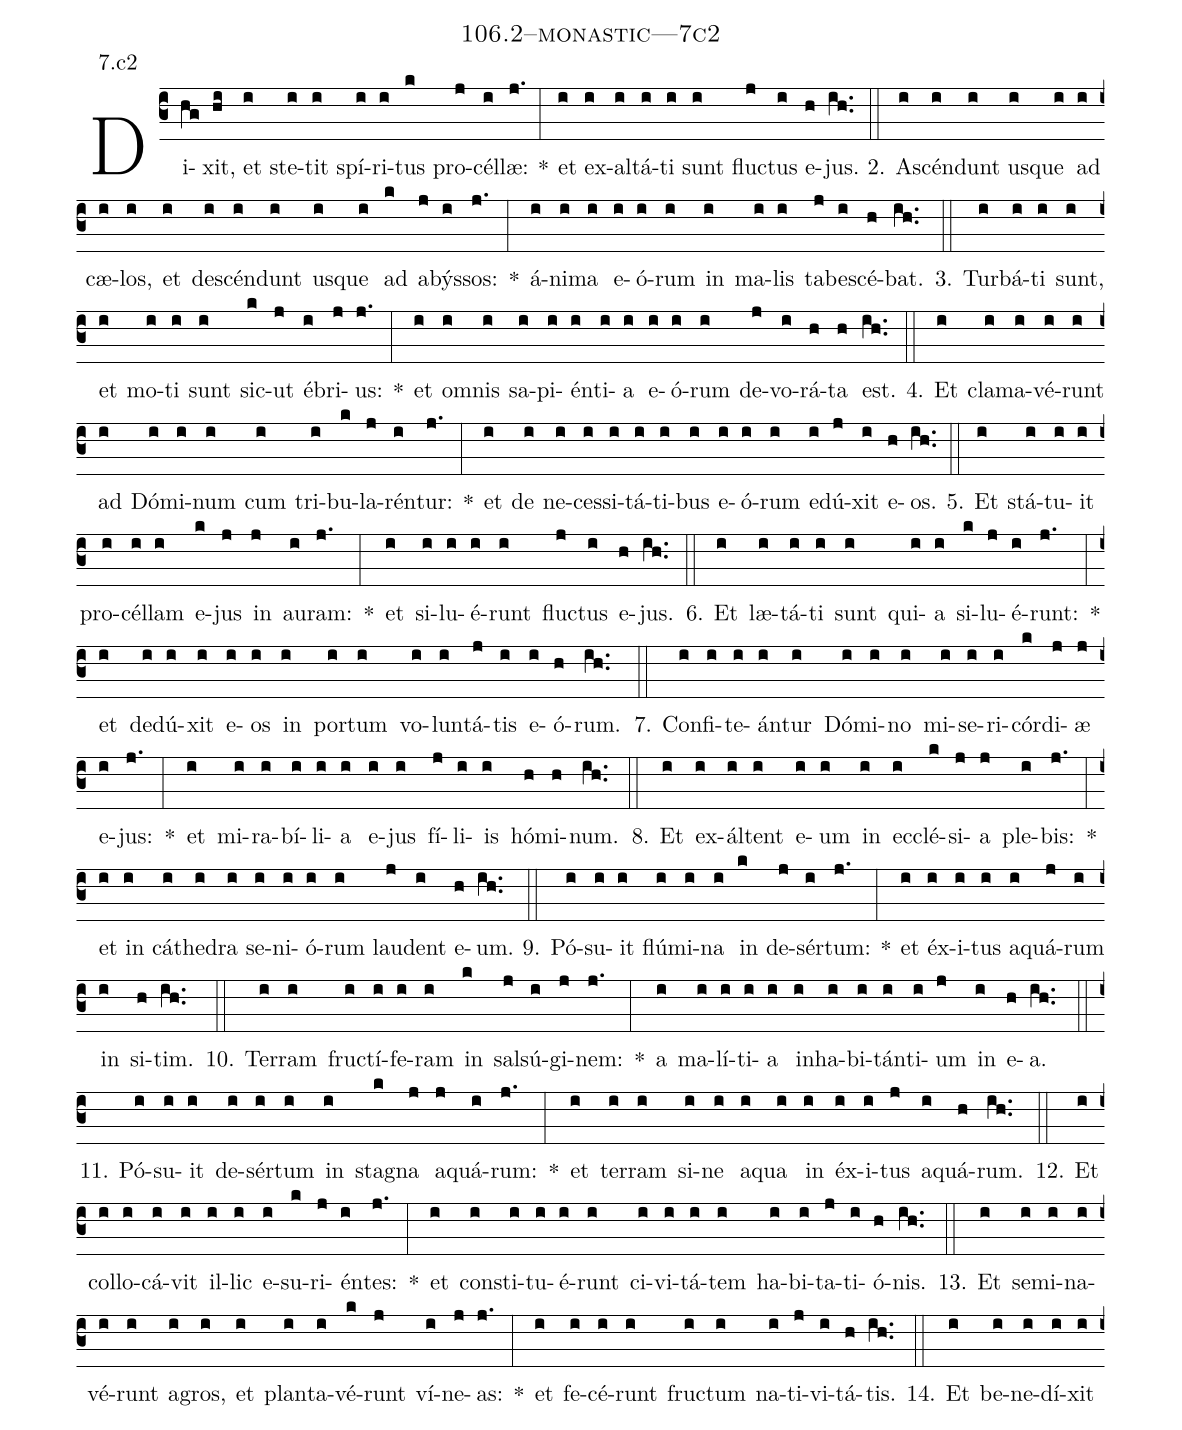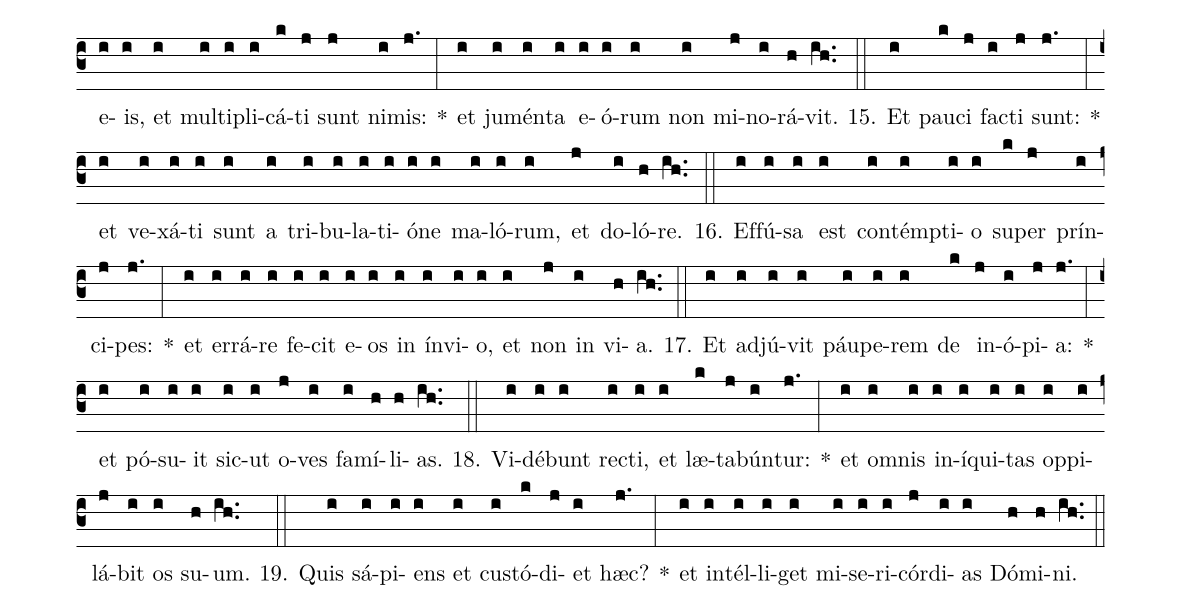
name: 106.2--monastic---7c2;
annotation: 7.c2;
%%
(c3)Di(hg)xit,(hi) et(i) ste(i)tit(i) spí(i)ri(i)tus(k) pro(j)cél(i)læ:(j.) *(:) et(i) ex(i)al(i)tá(i)ti(i) sunt(i) fluc(j)tus(i) e(h)jus.(ih..) (::)
2. A(i)scén(i)dunt(i) us(i)que(i) ad(i) cæ(i)los,(i) et(i) de(i)scén(i)dunt(i) us(i)que(i) ad(k) a(j)býs(i)sos:(j.) *(:) á(i)ni(i)ma(i) e(i)ó(i)rum(i) in(i) ma(i)lis(i) ta(j)be(i)scé(h)bat.(ih..) (::)
3. Tur(i)bá(i)ti(i) sunt,(i) et(i) mo(i)ti(i) sunt(i) sic(k)ut(j) é(i)bri(j)us:(j.) *(:) et(i) om(i)nis(i) sa(i)pi(i)én(i)ti(i)a(i) e(i)ó(i)rum(i) de(j)vo(i)rá(h)ta(h) est.(ih..) (::)
4. Et(i) cla(i)ma(i)vé(i)runt(i) ad(i) Dó(i)mi(i)num(i) cum(i) tri(i)bu(k)la(j)rén(i)tur:(j.) *(:) et(i) de(i) ne(i)ces(i)si(i)tá(i)ti(i)bus(i) e(i)ó(i)rum(i) e(i)dú(j)xit(i) e(h)os.(ih..) (::)
5. Et(i) stá(i)tu(i)it(i) pro(i)cél(i)lam(i) e(k)jus(j) in(j) au(i)ram:(j.) *(:) et(i) si(i)lu(i)é(i)runt(i) fluc(j)tus(i) e(h)jus.(ih..) (::)
6. Et(i) læ(i)tá(i)ti(i) sunt(i) qui(i)a(i) si(k)lu(j)é(i)runt:(j.) *(:) et(i) de(i)dú(i)xit(i) e(i)os(i) in(i) por(i)tum(i) vo(i)lun(i)tá(j)tis(i) e(i)ó(h)rum.(ih..) (::)
7. Con(i)fi(i)te(i)án(i)tur(i) Dó(i)mi(i)no(i) mi(i)se(i)ri(i)cór(k)di(j)æ(j) e(i)jus:(j.) *(:) et(i) mi(i)ra(i)bí(i)li(i)a(i) e(i)jus(i) fí(j)li(i)is(i) hó(h)mi(h)num.(ih..) (::)
8. Et(i) ex(i)ál(i)tent(i) e(i)um(i) in(i) ec(i)clé(k)si(j)a(j) ple(i)bis:(j.) *(:) et(i) in(i) cá(i)the(i)dra(i) se(i)ni(i)ó(i)rum(i) lau(j)dent(i) e(h)um.(ih..) (::)
9. Pó(i)su(i)it(i) flú(i)mi(i)na(i) in(k) de(j)sér(i)tum:(j.) *(:) et(i) éx(i)i(i)tus(i) a(i)quá(j)rum(i) in(i) si(h)tim.(ih..) (::)
10. Ter(i)ram(i) fruc(i)tí(i)fe(i)ram(i) in(k) sal(j)sú(i)gi(j)nem:(j.) *(:) a(i) ma(i)lí(i)ti(i)a(i) in(i)ha(i)bi(i)tán(i)ti(i)um(j) in(i) e(h)a.(ih..) (::)
11. Pó(i)su(i)it(i) de(i)sér(i)tum(i) in(i) sta(k)gna(j) a(j)quá(i)rum:(j.) *(:) et(i) ter(i)ram(i) si(i)ne(i) a(i)qua(i) in(i) éx(i)i(i)tus(j) a(i)quá(h)rum.(ih..) (::)
12. Et(i) col(i)lo(i)cá(i)vit(i) il(i)lic(i) e(i)su(k)ri(j)én(i)tes:(j.) *(:) et(i) con(i)sti(i)tu(i)é(i)runt(i) ci(i)vi(i)tá(i)tem(i) ha(i)bi(i)ta(j)ti(i)ó(h)nis.(ih..) (::)
13. Et(i) se(i)mi(i)na(i)vé(i)runt(i) a(i)gros,(i) et(i) plan(i)ta(i)vé(k)runt(j) ví(i)ne(j)as:(j.) *(:) et(i) fe(i)cé(i)runt(i) fruc(i)tum(i) na(i)ti(j)vi(i)tá(h)tis.(ih..) (::)
14. Et(i) be(i)ne(i)dí(i)xit(i) e(i)is,(i) et(i) mul(i)ti(i)pli(i)cá(k)ti(j) sunt(j) ni(i)mis:(j.) *(:) et(i) ju(i)mén(i)ta(i) e(i)ó(i)rum(i) non(i) mi(j)no(i)rá(h)vit.(ih..) (::)
15. Et(i) pau(k)ci(j) fac(i)ti(j) sunt:(j.) *(:) et(i) ve(i)xá(i)ti(i) sunt(i) a(i) tri(i)bu(i)la(i)ti(i)ó(i)ne(i) ma(i)ló(i)rum,(i) et(j) do(i)ló(h)re.(ih..) (::)
16. Ef(i)fú(i)sa(i) est(i) con(i)témp(i)ti(i)o(i) su(k)per(j) prín(i)ci(j)pes:(j.) *(:) et(i) er(i)rá(i)re(i) fe(i)cit(i) e(i)os(i) in(i) ín(i)vi(i)o,(i) et(i) non(j) in(i) vi(h)a.(ih..) (::)
17. Et(i) ad(i)jú(i)vit(i) páu(i)pe(i)rem(i) de(k) in(j)ó(i)pi(j)a:(j.) *(:) et(i) pó(i)su(i)it(i) sic(i)ut(i) o(j)ves(i) fa(i)mí(h)li(h)as.(ih..) (::)
18. Vi(i)dé(i)bunt(i) rec(i)ti,(i) et(i) læ(k)ta(j)bún(i)tur:(j.) *(:) et(i) om(i)nis(i) in(i)í(i)qui(i)tas(i) op(i)pi(i)lá(j)bit(i) os(i) su(h)um.(ih..) (::)
19. Quis(i) sá(i)pi(i)ens(i) et(i) cus(i)tó(k)di(j)et(i) hæc?(j.) *(:) et(i) in(i)tél(i)li(i)get(i) mi(i)se(i)ri(i)cór(j)di(i)as(i) Dó(h)mi(h)ni.(ih..) (::)
